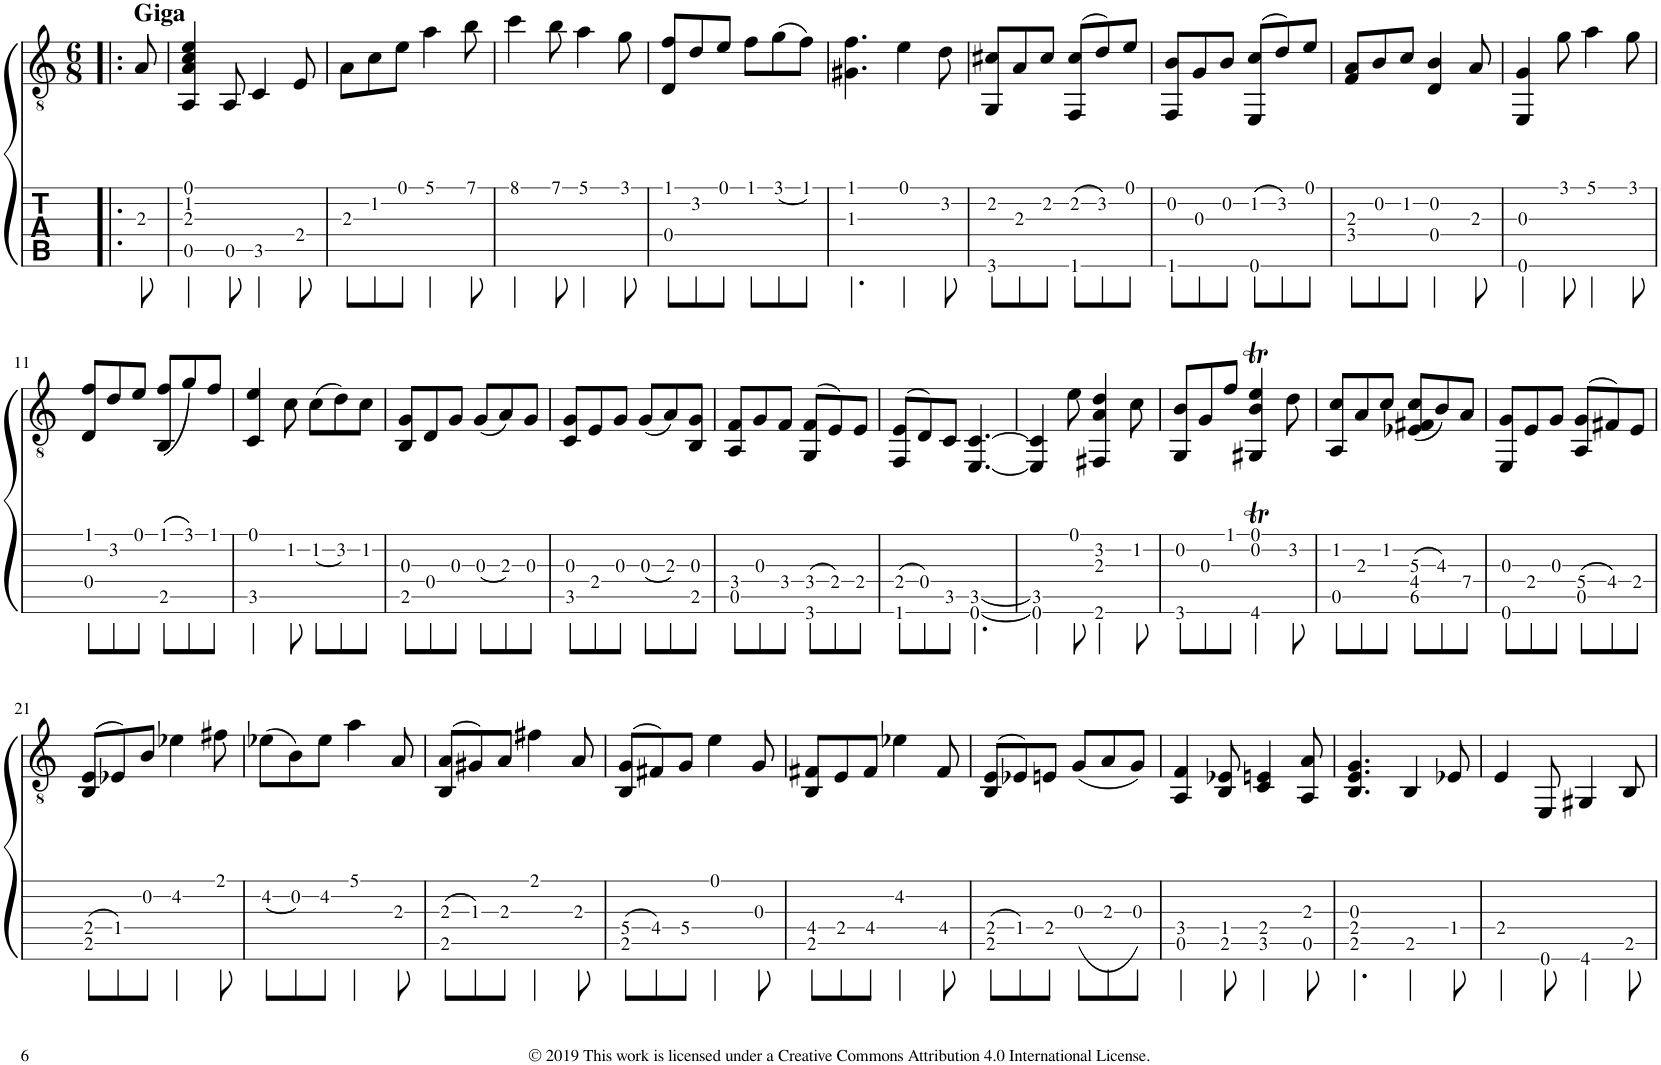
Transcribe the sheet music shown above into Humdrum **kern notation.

**kern	**kern
*part1	*part1
*staff2	*staff1
*I"Klasická kytara	*
*I'Kyt.	*
!!LO:PB:g=z
*stria6	*
*	*clefGv2
*k[]	*k[]
*M6/8	*M6/8
=1!|:	=1!|:
!	!LO:TX:a:B:t=Giga
8A\	8A/
=2	=2
4AA\ 4A\ 4c\ 4e\	4AA/ 4A/ 4c/ 4e/
8AA\	8AA/
4C\	4C/
8E\	8E/
=3	=3
8A\L	8A\L
8c\	8c\
8e\J	8e\J
4a\	4a\
8b\	8b\
=4	=4
4cc\	4cc\
8b\	8b\
4a\	4a\
8g\	8g\
=5	=5
8D\ 8f\L	8D/ 8f/L
8d\	8d/
8e\J	8e/J
8f\L	8f\L
8g\	(8g\
8f\J	8f\J)
=6	=6
4.G#X\ 4.f\	4.G#X\ 4.f\
4e\	4e\
8d\	8d\
=7	=7
8GG\ 8c#X\L	8GG/ 8c#X/L
8A\	8A/
8c#\J	8c#/J
8FF\ 8c#\L	(>8FF/ 8c#/L
8d\	8d/)
8e\J	8e/J
=8	=8
8FF\ 8B\L	8FF/ 8B/L
8G\	8G/
8B\J	8B/J
8EE\ 8c\L	(>8EE/ 8c/L
8d\	8d/)
8e\J	8e/J
=9	=9
8F\ 8A\L	8F/ 8A/L
8B\	8B/
8c\J	8c/J
4D\ 4B\	4D/ 4B/
8A\	8A/
=10	=10
4EE\ 4G\	4EE/ 4G/
8g\	8g\
4a\	4a\
8g\	8g\
!!LO:LB:g=z
=11	=11
8D\ 8f\L	8D/ 8f/L
8d\	8d/
8e\J	8e/J
8BB\ 8f\L	(8BB/ 8f/L
8g\	8g/)
8f\J	8f/J
=12	=12
4C\ 4e\	4C/ 4e/
8c\	8c\
8c\L	(8c\L
8d\	8d\)
8c\J	8c\J
=13	=13
8BB\ 8G\L	8BB/ 8G/L
8D\	8D/
8G\J	8G/J
8G\L	(8G/L
8A\	8A/)
8G\J	8G/J
=14	=14
8C\ 8G\L	8C/ 8G/L
8E\	8E/
8G\J	8G/J
8G\L	(8G/L
8A\	8A/)
8BB\ 8G\J	8BB/ 8G/J
=15	=15
8AA\ 8F\L	8AA/ 8F/L
8G\	8G/
8F\J	8F/J
8GG\ 8F\L	(>8GG/ 8F/L
8E\	8E/)
8E\J	8E/J
=16	=16
8FF\ 8E\L	(>8FF/ 8E/L
8D\	8D/)
8C\J	8C/J
[<4.EE\ [<4.C\	[4.EE/ [4.C/
=17	=17
4EE\] 4C\]	4EE/] 4C/]
8e\	8e\
4FF#X\ 4A\ 4d\	4FF#X/ 4A/ 4d/
8c\	8c\
=18	=18
8GG\ 8B\L	8GG/ 8B/L
8G\	8G/
8f\J	8f/J
4GG#X\T 4B\T 4e\T	4GG#X/T 4B/T 4e/T
8d\	8d\
=19	=19
8AA\ 8c\L	8AA/ 8c/L
8A\	8A/
8c\J	8c/J
8E-X\ 8F#X\ 8c\L	(8E-X/ 8F#X/ 8c/L
8B\	8B/)
8A\J	8A/J
=20	=20
8EE\ 8G\L	8EE/ 8G/L
8E\	8E/
8G\J	8G/J
8AA\ 8G\L	(>8AA/ 8G/L
8F#X\	8F#X/)
8E\J	8E/J
!!LO:LB:g=z
=21	=21
8BB\ 8E\L	(>8BB/ 8E/L
8E-X\	8E-X/)
8B\J	8B/J
4e-X\	4e-X\
8f#X\	8f#X\
=22	=22
8e-X\L	(8e-X\L
8B\	8B\)
8e-\J	8e-\J
4a\	4a\
8A\	8A/
=23	=23
8BB\ 8A\L	(>8BB/ 8A/L
8G#X\	8G#X/)
8A\J	8A/J
4f#X\	4f#X\
8A\	8A/
=24	=24
8BB\ 8G\L	(>8BB/ 8G/L
8F#X\	8F#X/)
8G\J	8G/J
4e\	4e\
8G\	8G/
=25	=25
8BB\ 8F#X\L	8BB/ 8F#X/L
8E\	8E/
8F#\J	8F#/J
4e-X\	4e-X\
8F#\	8F#/
=26	=26
8BB\ 8E\L	(>8BB/ 8E/L
8E-X\	8E-X/)
8En\J	8En/J
8G\L	(8G/L
8A\	8A/
8G\J	8G/J)
=27	=27
4AA\ 4F\	4AA/ 4F/
8BB\ 8E-X\	8BB/ 8E-X/
4C\ 4En\	4C/ 4En/
8AA\ 8A\	8AA/ 8A/
=28	=28
4.BB\ 4.E\ 4.G\	4.BB/ 4.E/ 4.G/
4BB\	4BB/
8E-X\	8E-X/
=29	=29
4E\	4E/
8EE\	8EE/
4GG#X\	4GG#X/
8BB\	8BB/
=	=
*-	*-
